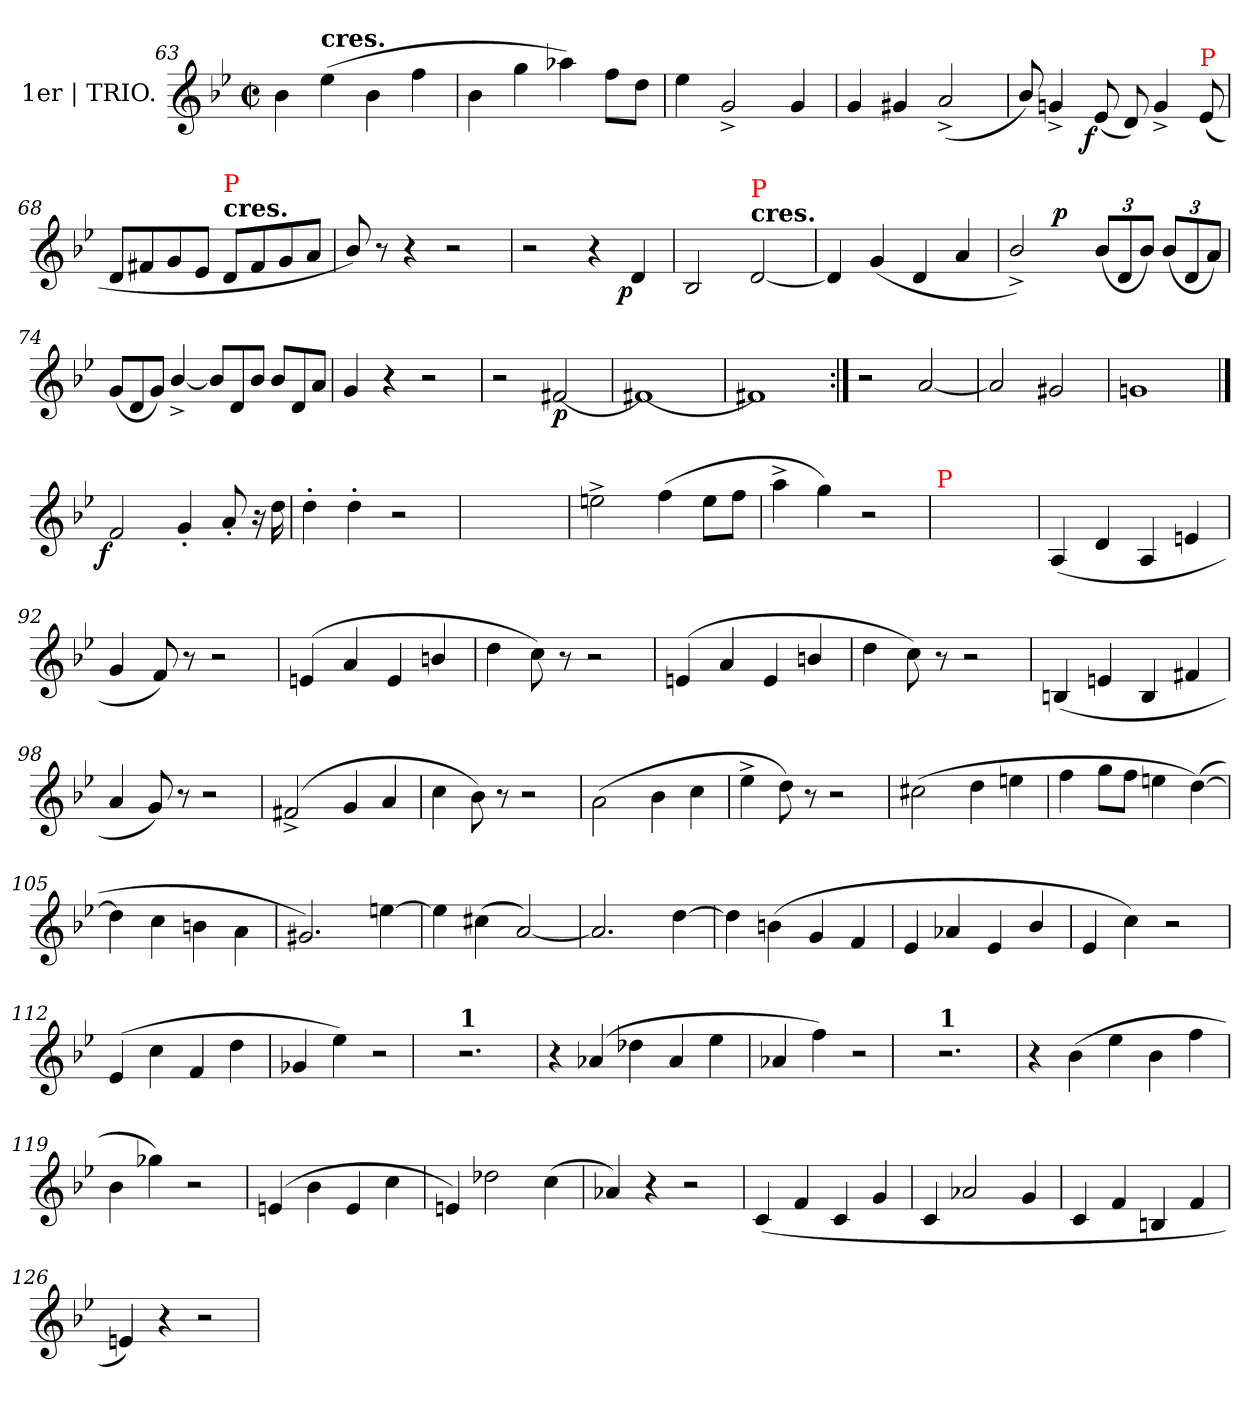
**kern	**dynam
*part1	*part1
*staff1	*staff1
*I" 1er | TRIO.	*
*clefG2	*
*k[b-e-]	*
*M2/2	*
*met(c|)	*
=63	=63
4b-	.
!LO:TX:B:t=cres.	!
(>4ee-	.
4b-	.
4ff	.
=64	=64
4b-	.
4gg	.
4aa-X)	.
8ffL	.
8ddJ	.
=65	=65
4ee-	.
2g^<	.
4g	.
=66	=66
4g	.
4g#X	.
(<2a^<	.
=67	=67
8b-/)	.
4gn^<	.
!	!LO:DY:rj
(<8e-	f
8d)	.
4g^<	.
!LO:TX:a:color=red:t=P	!
(<8e-	.
=68	=68
8dL	.
8f#X	.
8g	.
8e-J	.
!LO:TX:a:B:t=cres.	!
!LO:TX:a:color=red:t=P	!
8dL	.
8f#	.
8g	.
8aJ	.
=69	=69
8b-/)	.
8r	.
4r	.
2r	.
=70	=70
2r	.
4r	.
!	!LO:DY:rj
4d	p
=71	=71
2B-	.
!LO:TX:a:B:t=cres.	!
!LO:TX:a:color=red:t=P	!
[2d	.
=72	=72
4d]	.
(<4g	.
4d	.
4a	.
=73	=73
*^	*
2b-^</)	4ryy	.
!	!	!LO:DY:a
.	2.ryy	p
*Xbrackettup	*	*
(<12b-L	.	.
12d	.	.
12b-J)	.	.
(<12b-L	.	.
12d	.	.
12aJ)	.	.
*v	*v	*
=74	=74
*Xtuplet	*
(<12gL	.
12d	.
12gJ)	.
[4b-^</	.
12b-L]	.
12d	.
12b-J	.
12b-L	.
12d	.
12aJ	.
=75	=75
4g	.
4r	.
2r	.
=76	=76
2r	.
[2f#X	p
=77	=77
1f#X_	.
=78	=78
1f#X]	.
=79:|!	=79:|!
2r	.
[2a	.
=80	=80
2a]	.
2g#X	.
=81	=81
1gn	.
==	==
!	!LO:DY:rj
2f	f
4g'<	.
8a'<	.
16r	.
16dd	.
=83	=83
4dd'>	.
4dd'>	.
2r	.
=84	=84
1ryy	.
=86	=86
2een^<	.
(>4ff	.
8eeL	.
8ffJ	.
=87	=87
4aa^<	.
4gg)	.
2r	.
=88	=88
!LO:TX:a:color=red:t=P	!
1ryy	.
=91	=91
(>4A	.
4d	.
4A	.
4en	.
=92	=92
4g	.
8f)	.
8r	.
2r	.
=93	=93
(>4en	.
4a	.
4e	.
4bn/	.
=94	=94
4dd	.
8cc)	.
8r	.
2r	.
=95	=95
(>4en	.
4a	.
4e	.
4bn/	.
=96	=96
4dd	.
8cc)	.
8r	.
2r	.
=97	=97
(>4Bn	.
4en	.
4B	.
4f#X	.
=98	=98
4a	.
8g)	.
8r	.
2r	.
=99	=99
(>2f#X^<	.
4g	.
4a	.
=100	=100
4cc	.
8b-)	.
8r	.
2r	.
=101	=101
(2a\	.
4b-	.
4cc	.
=102	=102
4ee-^<	.
8dd)	.
8r	.
2r	.
=103	=103
(>2cc#X	.
4dd	.
4een	.
=104	=104
4ff	.
8ggL	.
8ffJ	.
4een	.
(>[4dd)	.
=105	=105
4dd]	.
4cc	.
4bn	.
4a\	.
=106	=106
2.g#X)	.
[4een	.
=107	=107
4een]	.
(>4cc#X	.
[2a)	.
=108	=108
2.a]	.
[4dd	.
=109	=109
4dd]	.
(>4bn	.
4g	.
4f	.
=110	=110
4e-	.
4a-X	.
4e-	.
4b-/	.
=111	=111
4e-	.
4cc)	.
2r	.
=112	=112
(>4e-	.
4cc	.
4f	.
4dd	.
=113	=113
4g-X	.
4ee-)	.
!LO:N:vis=2	!
4r	.
=114	=114
4ryy	.
!LO:TX:a:B:t=1	!
2.r	.
=115	=115
4r	.
(>4a-X	.
4dd-X	.
4a-	.
4ee-	.
=116	=116
4a-X	.
4ff)	.
!LO:N:vis=2	!
4r	.
=117	=117
4ryy	.
!LO:TX:a:B:t=1	!
2.r	.
=118	=118
4r	.
(>4b-	.
4ee-	.
4b-	.
4ff	.
=119	=119
4b-	.
4gg-X)	.
2r	.
=120	=120
(>4en	.
4b-	.
4e	.
4cc	.
=121	=121
4en)	.
2dd-X	.
(>4cc	.
=122	=122
4a-X)	.
4r	.
2r	.
=123	=123
(<4c	.
4f	.
4c	.
4g	.
=124	=124
4c	.
2a-X	.
4g	.
=125	=125
4c	.
4f	.
4Bn	.
4f	.
=126	=126
4en)	.
4r	.
2r	.
=	=
*-	*-
